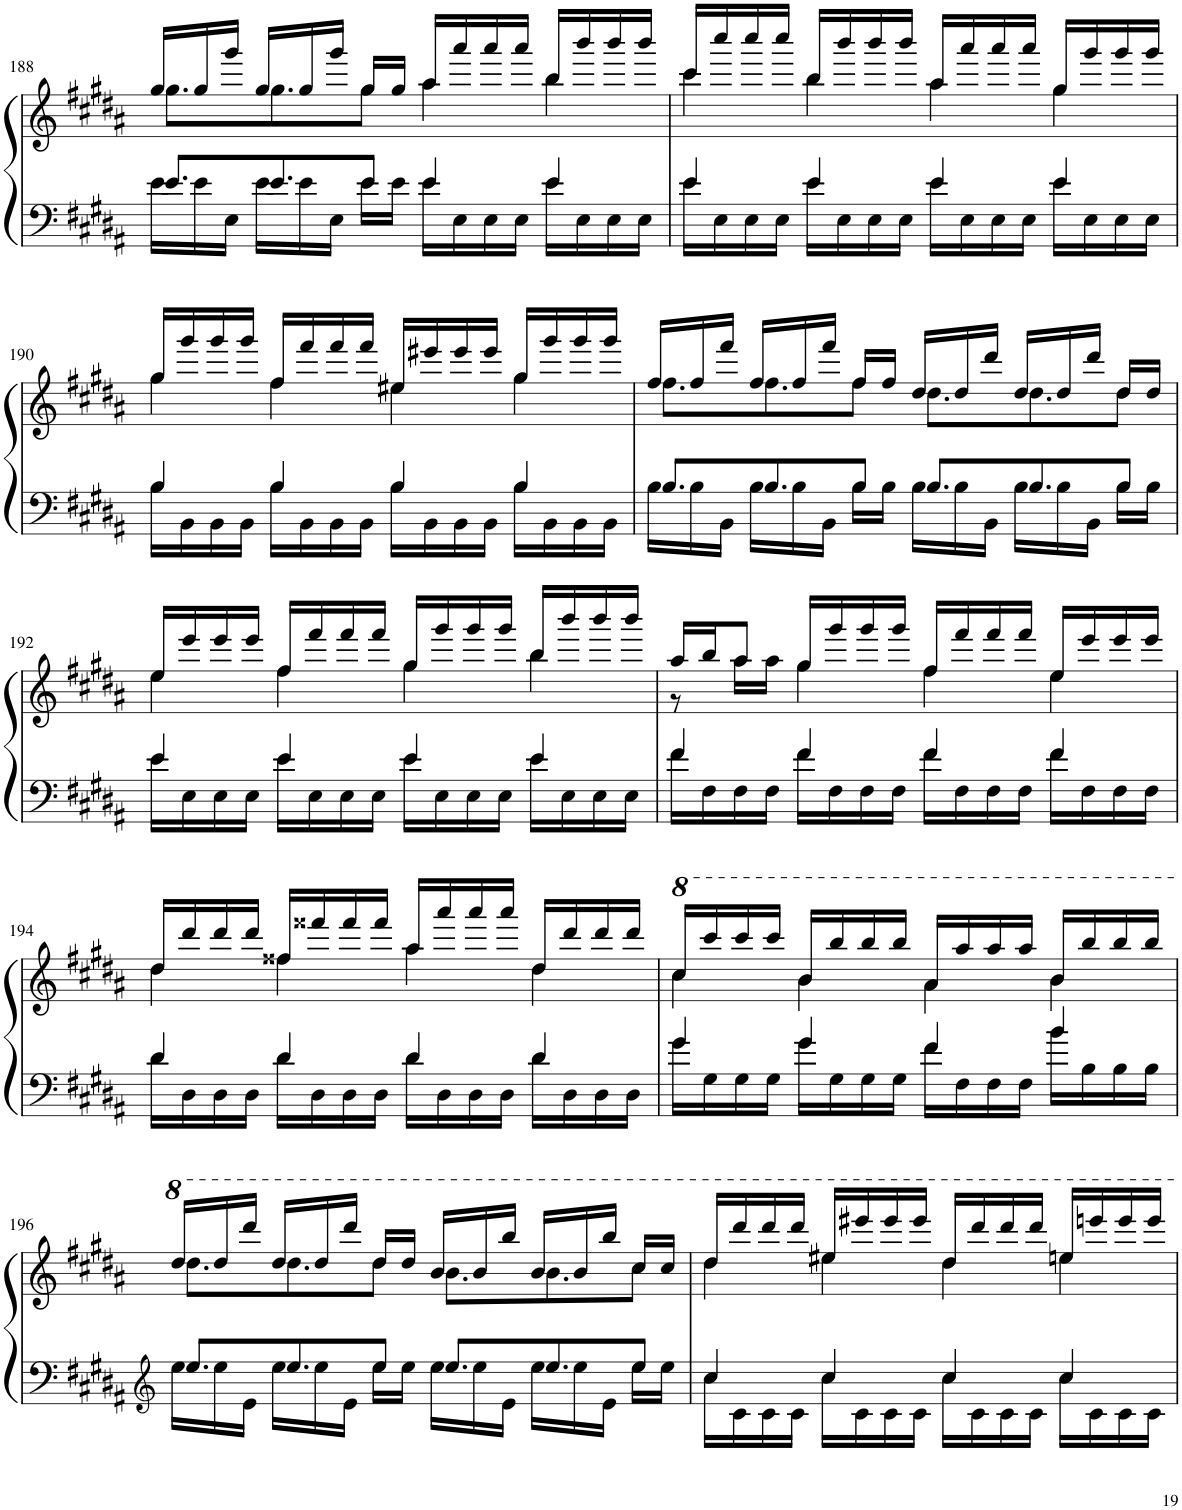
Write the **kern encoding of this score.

**kern	**kern
*part1	*part1
*staff2	*staff1
*I"Piano	*
*I'Pno.	*
!!LO:PB:g=z
*clefF4	*clefG2
*k[f#c#g#d#a#]	*k[f#c#g#d#a#]
*M4/4	*M4/4
=188	=188
*^	*^
8.e/L	16e\LL	16gg#/LL	8.gg#\L
.	16e\	16gg#/	.
.	16E\JJ	16ggg#/JJ	.
8.e/	16e\LL	16gg#/LL	8.gg#\
.	16e\	16gg#/	.
.	16E\JJ	16ggg#/JJ	.
8e/J	16e\LL	16gg#/LL	8gg#\J
.	16e\JJ	16gg#/JJ	.
4e/	16e\LL	16aa#/LL	4aa#\
.	16E\	16aaa#/	.
.	16E\	16aaa#/	.
.	16E\JJ	16aaa#/JJ	.
4e/	16e\LL	16bb/LL	4bb\
.	16E\	16bbb/	.
.	16E\	16bbb/	.
.	16E\JJ	16bbb/JJ	.
=189	=189	=189	=189
4e/	16e\LL	16ccc#/LL	4ccc#\
.	16E\	16cccc#/	.
.	16E\	16cccc#/	.
.	16E\JJ	16cccc#/JJ	.
4e/	16e\LL	16bb/LL	4bb\
.	16E\	16bbb/	.
.	16E\	16bbb/	.
.	16E\JJ	16bbb/JJ	.
4e/	16e\LL	16aa#/LL	4aa#\
.	16E\	16aaa#/	.
.	16E\	16aaa#/	.
.	16E\JJ	16aaa#/JJ	.
4e/	16e\LL	16gg#/LL	4gg#\
.	16E\	16ggg#/	.
.	16E\	16ggg#/	.
.	16E\JJ	16ggg#/JJ	.
!!LO:LB:g=z	!!
=190	=190	=190	=190
4B/	16B\LL	16gg#/LL	4gg#\
.	16BB\	16ggg#/	.
.	16BB\	16ggg#/	.
.	16BB\JJ	16ggg#/JJ	.
4B/	16B\LL	16ff#/LL	4ff#\
.	16BB\	16fff#/	.
.	16BB\	16fff#/	.
.	16BB\JJ	16fff#/JJ	.
4B/	16B\LL	16ee#X/LL	4ee#\
.	16BB\	16eee#X/	.
.	16BB\	16eee#/	.
.	16BB\JJ	16eee#/JJ	.
4B/	16B\LL	16gg#/LL	4gg#\
.	16BB\	16ggg#/	.
.	16BB\	16ggg#/	.
.	16BB\JJ	16ggg#/JJ	.
=191	=191	=191	=191
8.B/L	16B\LL	16ff#/LL	8.ff#\L
.	16B\	16ff#/	.
.	16BB\JJ	16fff#/JJ	.
8.B/	16B\LL	16ff#/LL	8.ff#\
.	16B\	16ff#/	.
.	16BB\JJ	16fff#/JJ	.
8B/J	16B\LL	16ff#/LL	8ff#\J
.	16B\JJ	16ff#/JJ	.
8.B/L	16B\LL	16dd#/LL	8.dd#\L
.	16B\	16dd#/	.
.	16BB\JJ	16ddd#/JJ	.
8.B/	16B\LL	16dd#/LL	8.dd#\
.	16B\	16dd#/	.
.	16BB\JJ	16ddd#/JJ	.
8B/J	16B\LL	16dd#/LL	8dd#\J
.	16B\JJ	16dd#/JJ	.
!!LO:LB:g=z	!!
=192	=192	=192	=192
4e/	16e\LL	16ee/LL	4ee\
.	16E\	16eee/	.
.	16E\	16eee/	.
.	16E\JJ	16eee/JJ	.
4e/	16e\LL	16ff#/LL	4ff#\
.	16E\	16fff#/	.
.	16E\	16fff#/	.
.	16E\JJ	16fff#/JJ	.
4e/	16e\LL	16gg#/LL	4gg#\
.	16E\	16ggg#/	.
.	16E\	16ggg#/	.
.	16E\JJ	16ggg#/JJ	.
4e/	16e\LL	16bb/LL	4bb\
.	16E\	16bbb/	.
.	16E\	16bbb/	.
.	16E\JJ	16bbb/JJ	.
=193	=193	=193	=193
4f#/	16f#\LL	16aa#/LL	8r
.	16F#\	16bb/J	.
.	16F#\	8aa#/J	16aa#\LL
.	16F#\JJ	.	16aa#\JJ
4f#/	16f#\LL	16gg#/LL	4gg#\
.	16F#\	16ggg#/	.
.	16F#\	16ggg#/	.
.	16F#\JJ	16ggg#/JJ	.
4f#/	16f#\LL	16ff#/LL	4ff#\
.	16F#\	16fff#/	.
.	16F#\	16fff#/	.
.	16F#\JJ	16fff#/JJ	.
4f#/	16f#\LL	16ee/LL	4ee\
.	16F#\	16eee/	.
.	16F#\	16eee/	.
.	16F#\JJ	16eee/JJ	.
!!LO:LB:g=z	!!
=194	=194	=194	=194
4d#/	16d#\LL	16dd#/LL	4dd#\
.	16D#\	16ddd#/	.
.	16D#\	16ddd#/	.
.	16D#\JJ	16ddd#/JJ	.
4d#/	16d#\LL	16ff##X/LL	4ff##\
.	16D#\	16fff##X/	.
.	16D#\	16fff##/	.
.	16D#\JJ	16fff##/JJ	.
4d#/	16d#\LL	16aa#/LL	4aa#\
.	16D#\	16aaa#/	.
.	16D#\	16aaa#/	.
.	16D#\JJ	16aaa#/JJ	.
4d#/	16d#\LL	16dd#/LL	4dd#\
.	16D#\	16ddd#/	.
.	16D#\	16ddd#/	.
.	16D#\JJ	16ddd#/JJ	.
=195	=195	=195	=195
4g#/	16g#\LL	16ccc#/LL	4ccc#\
.	16G#\	16cccc#/	.
.	16G#\	16cccc#/	.
.	16G#\JJ	16cccc#/JJ	.
4g#/	16g#\LL	16bb/LL	4bb\
.	16G#\	16bbb/	.
.	16G#\	16bbb/	.
.	16G#\JJ	16bbb/JJ	.
4f#/	16f#\LL	16aa#/LL	4aa#\
.	16F#\	16aaa#/	.
.	16F#\	16aaa#/	.
.	16F#\JJ	16aaa#/JJ	.
4b/	16b\LL	16bb/LL	4bb\
.	16B\	16bbb/	.
.	16B\	16bbb/	.
.	16B\JJ	16bbb/JJ	.
!!LO:LB:g=z	!!
=196	=196	=196	=196
*clefG2	*	*	*
8.ee/L	16ee\LL	16ddd#/LL	8.ddd#\L
.	16ee\	16ddd#/	.
.	16e\JJ	16dddd#/JJ	.
8.ee/	16ee\LL	16ddd#/LL	8.ddd#\
.	16ee\	16ddd#/	.
.	16e\JJ	16dddd#/JJ	.
8ee/J	16ee\LL	16ddd#/LL	8ddd#\J
.	16ee\JJ	16ddd#/JJ	.
8.ee/L	16ee\LL	16bb/LL	8.bb\L
.	16ee\	16bb/	.
.	16e\JJ	16bbb/JJ	.
8.ee/	16ee\LL	16bb/LL	8.bb\
.	16ee\	16bb/	.
.	16e\JJ	16bbb/JJ	.
8ee/J	16ee\LL	16ccc#/LL	8ccc#\J
.	16ee\JJ	16ccc#/JJ	.
=197	=197	=197	=197
4cc#/	16cc#\LL	16ddd#/LL	4ddd#\
.	16c#\	16dddd#/	.
.	16c#\	16dddd#/	.
.	16c#\JJ	16dddd#/JJ	.
4cc#/	16cc#\LL	16eee#X/LL	4eee#\
.	16c#\	16eeee#X/	.
.	16c#\	16eeee#/	.
.	16c#\JJ	16eeee#/JJ	.
4cc#/	16cc#\LL	16ddd#/LL	4ddd#\
.	16c#\	16dddd#/	.
.	16c#\	16dddd#/	.
.	16c#\JJ	16dddd#/JJ	.
4cc#/	16cc#\LL	16eeen/LL	4eee\
.	16c#\	16eeeen/	.
.	16c#\	16eeee/	.
.	16c#\JJ	16eeee/JJ	.
*v	*v	*	*
*	*v	*v
=	=
*-	*-
